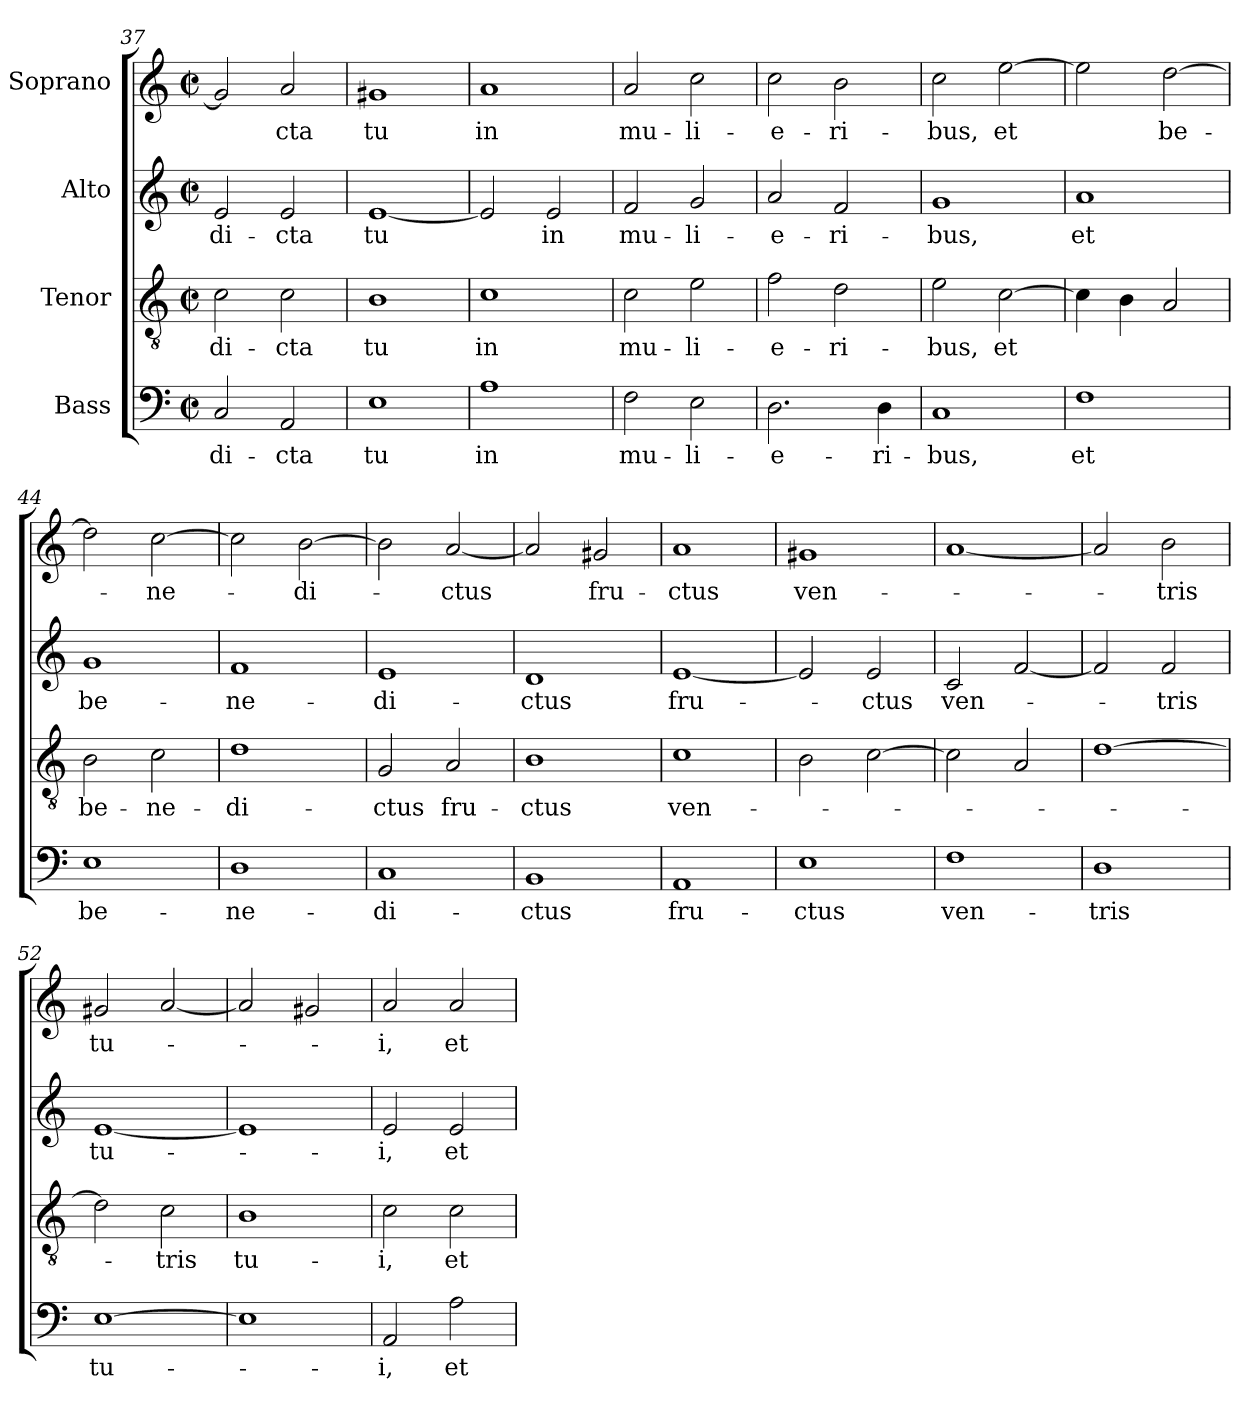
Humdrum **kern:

**kern	**text	**kern	**text	**kern	**text	**kern	**text
*part4	*part4	*part3	*part3	*part2	*part2	*part1	*part1
*staff4	*staff4	*staff3	*staff3	*staff2	*staff2	*staff1	*staff1
*I"Bass	*	*I"Tenor	*	*I"Alto	*	*I"Soprano	*
!!LO:PB:g=z
*clefF4	*	*clefGv2	*	*clefG2	*	*clefG2	*
*M2/2	*	*M2/2	*	*M2/2	*	*M2/2	*
*met(c|)	*	*met(c|)	*	*met(c|)	*	*met(c|)	*
=37	=37	=37	=37	=37	=37	=37	=37
!	!LO:LY:b:cj	!	!LO:LY:b:cj	!	!LO:LY:b:cj	!	!
2C/	-di-	2c\	-di-	2e/	-di-	2g/]	.
!	!LO:LY:b:cj	!	!LO:LY:b:cj	!	!LO:LY:b:cj	!	!LO:LY:b:cj
2AA/	-cta	2c\	-cta	2e/	-cta	2a/	-cta
=38	=38	=38	=38	=38	=38	=38	=38
!	!LO:LY:b:cj	!	!LO:LY:b:cj	!	!LO:LY:b:cj	!	!LO:LY:b:cj
1E	tu	1B	tu	[<1e	tu	1g#X	tu
=39	=39	=39	=39	=39	=39	=39	=39
!	!LO:LY:b:cj	!	!LO:LY:b:cj	!	!	!	!LO:LY:b:cj
1A	in	1c	in	2e/]	.	1a	in
!	!	!	!	!	!LO:LY:b:cj	!	!
.	.	.	.	2e/	in	.	.
=40	=40	=40	=40	=40	=40	=40	=40
!	!LO:LY:b:cj	!	!LO:LY:b:cj	!	!LO:LY:b:cj	!	!LO:LY:b:cj
2F\	mu-	2c\	mu-	2f/	mu-	2a/	mu-
!	!LO:LY:b:cj	!	!LO:LY:b:cj	!	!LO:LY:b:cj	!	!LO:LY:b:cj
2E\	-li-	2e\	-li-	2g/	-li-	2cc\	-li-
=41	=41	=41	=41	=41	=41	=41	=41
!	!LO:LY:b:cj	!	!LO:LY:b:cj	!	!LO:LY:b:cj	!	!LO:LY:b:cj
2.D\	-e-	2f\	-e-	2a/	-e-	2cc\	-e-
!	!	!	!LO:LY:b:cj	!	!LO:LY:b:cj	!	!LO:LY:b:cj
.	.	2d\	-ri-	2f/	-ri-	2b\	-ri-
!	!LO:LY:b:cj	!	!	!	!	!	!
4D\	-ri-	.	.	.	.	.	.
=42	=42	=42	=42	=42	=42	=42	=42
!	!LO:LY:b:cj	!	!LO:LY:b:cj	!	!LO:LY:b:cj	!	!LO:LY:b:cj
1C	-bus,	2e\	-bus,	1g	-bus,	2cc\	-bus,
!	!	!	!LO:LY:b:cj	!	!	!	!LO:LY:b:cj
.	.	[<2c\	et	.	.	[<2ee\	et
!!LO:LB:g=z
=43	=43	=43	=43	=43	=43	=43	=43
!	!LO:LY:b:cj	!	!	!	!LO:LY:b:cj	!	!
1F	et	4c\]	.	1a	et	2ee\]	.
.	.	4B\	.	.	.	.	.
!	!	!	!	!	!	!	!LO:LY:b:cj
.	.	2A/	.	.	.	[>2dd\	be-
=44	=44	=44	=44	=44	=44	=44	=44
!	!LO:LY:b:cj	!	!LO:LY:b:cj	!	!LO:LY:b:cj	!	!
1E	be-	2B\	be-	1g	be-	2dd\]	.
!	!	!	!LO:LY:b:cj	!	!	!	!LO:LY:b:cj
.	.	2c\	-ne-	.	.	[>2cc\	-ne-
=45	=45	=45	=45	=45	=45	=45	=45
!	!LO:LY:b:cj	!	!LO:LY:b:cj	!	!LO:LY:b:cj	!	!
1D	-ne-	1d	-di-	1f	-ne-	2cc\]	.
!	!	!	!	!	!	!	!LO:LY:b:cj
.	.	.	.	.	.	[>2b\	-di-
=46	=46	=46	=46	=46	=46	=46	=46
!	!LO:LY:b:cj	!	!LO:LY:b:cj	!	!LO:LY:b:cj	!	!
1C	-di-	2G/	-ctus	1e	-di-	2b\]	.
!	!	!	!LO:LY:b:cj	!	!	!	!LO:LY:b:cj
.	.	2A/	fru-	.	.	[<2a/	-ctus
=47	=47	=47	=47	=47	=47	=47	=47
!	!LO:LY:b:cj	!	!LO:LY:b:cj	!	!LO:LY:b:cj	!	!
1BB	-ctus	1B	-ctus	1d	-ctus	2a/]	.
!	!	!	!	!	!	!	!LO:LY:b:cj
.	.	.	.	.	.	2g#X/	fru-
=48	=48	=48	=48	=48	=48	=48	=48
!	!LO:LY:b:cj	!	!LO:LY:b:cj	!	!LO:LY:b:cj	!	!LO:LY:b:cj
1AA	fru-	1c	ven-	[>1e	fru-	1a	-ctus
!!LO:LB:g=z
=49	=49	=49	=49	=49	=49	=49	=49
!	!LO:LY:b:cj	!	!	!	!	!	!LO:LY:b:cj
1E	-ctus	2B\	.	2e/]	.	1g#X	ven-
!	!	!	!	!	!LO:LY:b:cj	!	!
.	.	[>2c\	.	2e/	-ctus	.	.
=50	=50	=50	=50	=50	=50	=50	=50
!	!LO:LY:b:cj	!	!	!	!LO:LY:b:cj	!	!
1F	ven-	2c\]	.	2c/	ven-	[<1a	.
.	.	2A/	.	[<2f/	.	.	.
=51	=51	=51	=51	=51	=51	=51	=51
!	!LO:LY:b:cj	!	!	!	!	!	!
1D	-tris	[>1d	.	2f/]	.	2a/]	.
!	!	!	!	!	!LO:LY:b:cj	!	!LO:LY:b:cj
.	.	.	.	2f/	-tris	2b\	-tris
=52	=52	=52	=52	=52	=52	=52	=52
!	!LO:LY:b:cj	!	!	!	!LO:LY:b:cj	!	!LO:LY:b:cj
[>1E	tu-	2d\]	.	[<1e	tu-	2g#X/	tu-
!	!	!	!LO:LY:b:cj	!	!	!	!
.	.	2c\	-tris	.	.	[<2a/	.
=53	=53	=53	=53	=53	=53	=53	=53
!	!	!	!LO:LY:b:cj	!	!	!	!
1E]	.	1B	tu-	1e]	.	2a/]	.
.	.	.	.	.	.	2g#X/	.
=54	=54	=54	=54	=54	=54	=54	=54
!	!LO:LY:b:cj	!	!LO:LY:b:cj	!	!LO:LY:b:cj	!	!LO:LY:b:cj
2AA/	-i,	2c\	-i,	2e/	-i,	2a/	-i,
!	!LO:LY:b:cj	!	!LO:LY:b:cj	!	!LO:LY:b:cj	!	!LO:LY:b:cj
2A\	et	2c\	et	2e/	et	2a/	et
=	=	=	=	=	=	=	=
*-	*-	*-	*-	*-	*-	*-	*-
